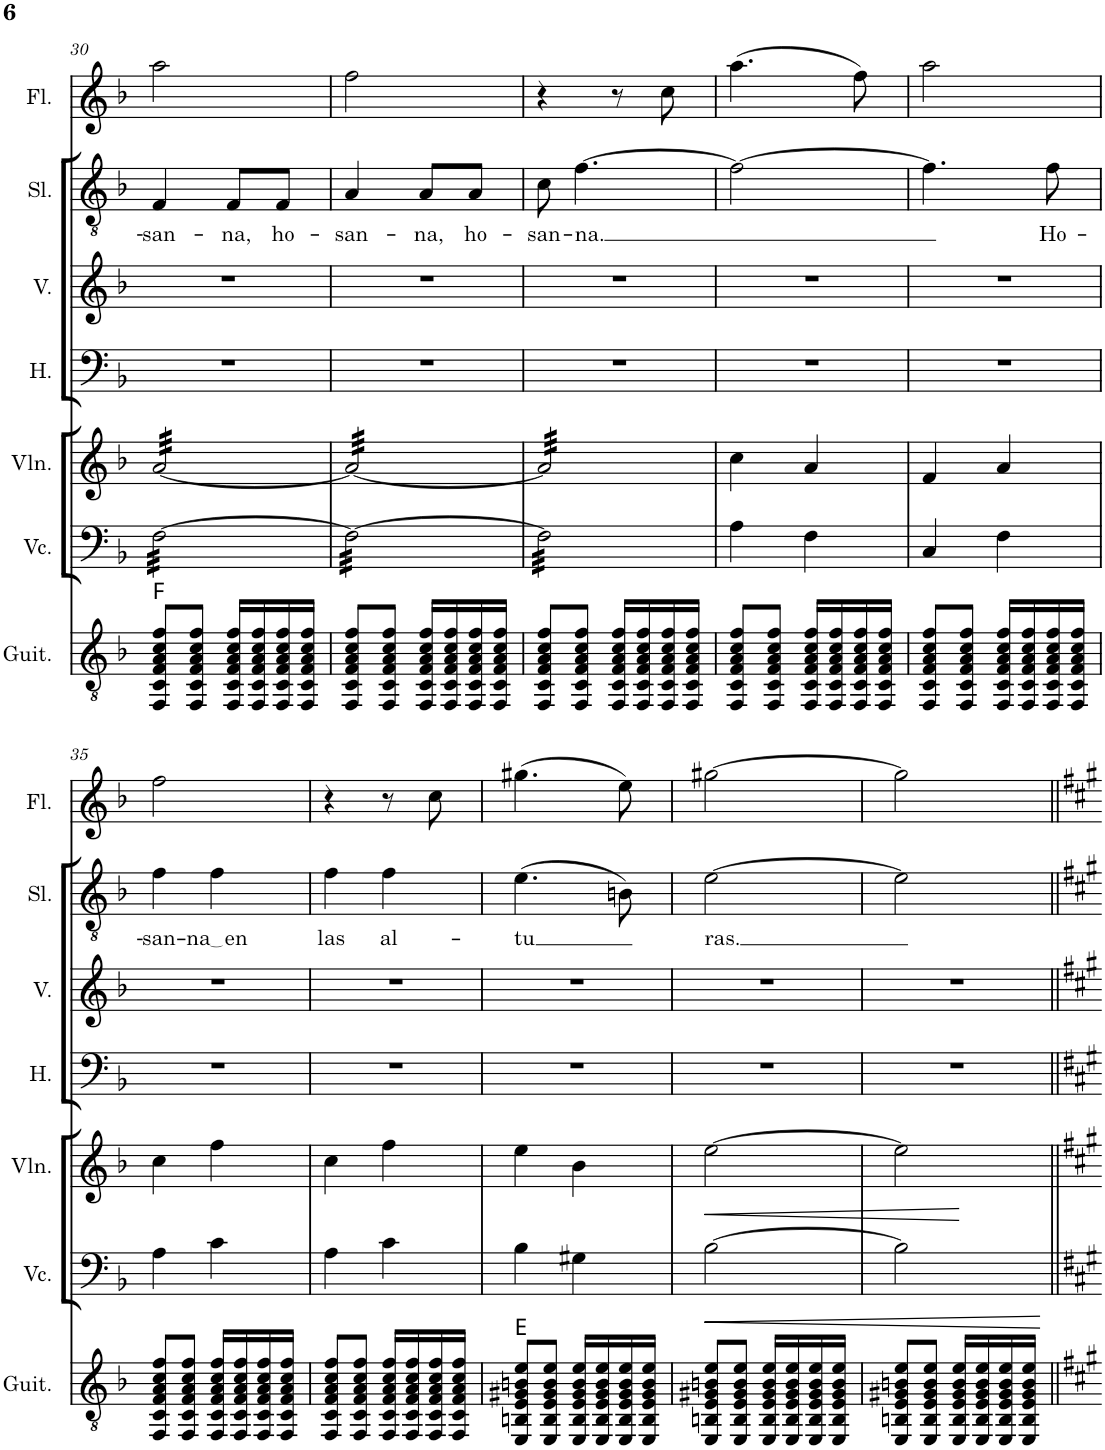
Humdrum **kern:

**kern	**harte	**kern	**dynam	**kern	**dynam	**kern	**kern	**kern	**text	**kern
*part7	*part7	*part6	*part6	*part5	*part5	*part4	*part3	*part2	*part2	*part1
*staff7	*	*staff6	*staff6	*staff5	*staff5	*staff4	*staff3	*staff2	*staff2	*staff1
*I"Guitarra clásica	*	*I"Violonchelo	*	*I"Violín	*	*I"Hombres	*I"Mujeres	*I"Solista	*	*I"Flauta
*I'Guit.	*	*I'Vc.	*	*I'Vln.	*	*I'H.	*	*I'Sl.	*	*I'Fl.
!!LO:PB:g=z
*clefGv2	*	*clefF4	*	*clefG2	*	*clefF4	*clefG2	*clefGv2	*	*clefG2
*	*	*	*	*	*	*	*	*Trd4c7	*	*
*k[b-]	*	*k[b-]	*	*k[b-]	*	*k[b-]	*k[b-]	*k[b-]	*	*k[b-]
*M2/4	*	*M2/4	*	*M2/4	*	*M2/4	*M2/4	*M2/4	*	*M2/4
=30	=30	=30	=30	=30	=30	=30	=30	=30	=30	=30
!	!	!	!	!	!	!	!	!	!LO:LY:b	!
*	*	*tremolo	*	*	*	*	*	*	*	*
*	*	*	*	*tremolo	*	*	*	*	*	*
8FF/ 8C/ 8F/ 8A/ 8c/ 8f/L	F:maj	[32F\LLL	.	[32a/LLL	.	2r	2r	4F/	-san-	2aa\
.	.	32F\	.	32a/	.	.	.	.	.	.
.	.	32F\	.	32a/	.	.	.	.	.	.
.	.	32F\	.	32a/	.	.	.	.	.	.
8FF/ 8C/ 8F/ 8A/ 8c/ 8f/J	.	32F\	.	32a/	.	.	.	.	.	.
.	.	32F\	.	32a/	.	.	.	.	.	.
.	.	32F\	.	32a/	.	.	.	.	.	.
.	.	32F\	.	32a/	.	.	.	.	.	.
!	!	!	!	!	!	!	!	!	!LO:LY:b	!
16FF/ 16C/ 16F/ 16A/ 16c/ 16f/LL	.	32F\	.	32a/	.	.	.	8F/L	-na,	.
.	.	32F\	.	32a/	.	.	.	.	.	.
16FF/ 16C/ 16F/ 16A/ 16c/ 16f/	.	32F\	.	32a/	.	.	.	.	.	.
.	.	32F\	.	32a/	.	.	.	.	.	.
!	!	!	!	!	!	!	!	!	!LO:LY:b	!
16FF/ 16C/ 16F/ 16A/ 16c/ 16f/	.	32F\	.	32a/	.	.	.	8F/J	ho-	.
.	.	32F\	.	32a/	.	.	.	.	.	.
16FF/ 16C/ 16F/ 16A/ 16c/ 16f/JJ	.	32F\	.	32a/	.	.	.	.	.	.
.	.	32F\JJJ	.	32a/JJJ	.	.	.	.	.	.
=31	=31	=31	=31	=31	=31	=31	=31	=31	=31	=31
!	!	!	!	!	!	!	!	!	!LO:LY:b	!
8FF/ 8C/ 8F/ 8A/ 8c/ 8f/L	.	32F\LLL	.	32a/LLL	.	2r	2r	4A/	-san-	2ff\
.	.	32F\	.	32a/	.	.	.	.	.	.
.	.	32F\	.	32a/	.	.	.	.	.	.
.	.	32F\	.	32a/	.	.	.	.	.	.
8FF/ 8C/ 8F/ 8A/ 8c/ 8f/J	.	32F\	.	32a/	.	.	.	.	.	.
.	.	32F\	.	32a/	.	.	.	.	.	.
.	.	32F\	.	32a/	.	.	.	.	.	.
.	.	32F\	.	32a/	.	.	.	.	.	.
!	!	!	!	!	!	!	!	!	!LO:LY:b	!
16FF/ 16C/ 16F/ 16A/ 16c/ 16f/LL	.	32F\	.	32a/	.	.	.	8A/L	-na,	.
.	.	32F\	.	32a/	.	.	.	.	.	.
16FF/ 16C/ 16F/ 16A/ 16c/ 16f/	.	32F\	.	32a/	.	.	.	.	.	.
.	.	32F\	.	32a/	.	.	.	.	.	.
!	!	!	!	!	!	!	!	!	!LO:LY:b	!
16FF/ 16C/ 16F/ 16A/ 16c/ 16f/	.	32F\	.	32a/	.	.	.	8A/J	ho-	.
.	.	32F\	.	32a/	.	.	.	.	.	.
16FF/ 16C/ 16F/ 16A/ 16c/ 16f/JJ	.	32F\	.	32a/	.	.	.	.	.	.
.	.	32F\JJJ	.	32a/JJJ	.	.	.	.	.	.
=32	=32	=32	=32	=32	=32	=32	=32	=32	=32	=32
!	!	!	!	!	!	!	!	!	!LO:LY:b	!
8FF/ 8C/ 8F/ 8A/ 8c/ 8f/L	.	32F\]LLL	.	32a/]LLL	.	2r	2r	8c\	-san-	4r
.	.	32F\	.	32a/	.	.	.	.	.	.
.	.	32F\	.	32a/	.	.	.	.	.	.
.	.	32F\	.	32a/	.	.	.	.	.	.
!	!	!	!	!	!	!	!	!	!LO:LY:b	!
8FF/ 8C/ 8F/ 8A/ 8c/ 8f/J	.	32F\	.	32a/	.	.	.	[4.f\	-na.	.
.	.	32F\	.	32a/	.	.	.	.	.	.
.	.	32F\	.	32a/	.	.	.	.	.	.
.	.	32F\	.	32a/	.	.	.	.	.	.
16FF/ 16C/ 16F/ 16A/ 16c/ 16f/LL	.	32F\	.	32a/	.	.	.	.	.	8r
.	.	32F\	.	32a/	.	.	.	.	.	.
16FF/ 16C/ 16F/ 16A/ 16c/ 16f/	.	32F\	.	32a/	.	.	.	.	.	.
.	.	32F\	.	32a/	.	.	.	.	.	.
16FF/ 16C/ 16F/ 16A/ 16c/ 16f/	.	32F\	.	32a/	.	.	.	.	.	8cc\
.	.	32F\	.	32a/	.	.	.	.	.	.
16FF/ 16C/ 16F/ 16A/ 16c/ 16f/JJ	.	32F\	.	32a/	.	.	.	.	.	.
.	.	32F\JJJ	.	32a/JJJ	.	.	.	.	.	.
*	*	*	*	*Xtremolo	*	*	*	*	*	*
*	*	*Xtremolo	*	*	*	*	*	*	*	*
=33	=33	=33	=33	=33	=33	=33	=33	=33	=33	=33
8FF/ 8C/ 8F/ 8A/ 8c/ 8f/L	.	4A\	.	4cc\	.	2r	2r	2f\_	.	(4.aa\
8FF/ 8C/ 8F/ 8A/ 8c/ 8f/J	.	.	.	.	.	.	.	.	.	.
16FF/ 16C/ 16F/ 16A/ 16c/ 16f/LL	.	4F\	.	4a/	.	.	.	.	.	.
16FF/ 16C/ 16F/ 16A/ 16c/ 16f/	.	.	.	.	.	.	.	.	.	.
16FF/ 16C/ 16F/ 16A/ 16c/ 16f/	.	.	.	.	.	.	.	.	.	8ff\)
16FF/ 16C/ 16F/ 16A/ 16c/ 16f/JJ	.	.	.	.	.	.	.	.	.	.
=34	=34	=34	=34	=34	=34	=34	=34	=34	=34	=34
8FF/ 8C/ 8F/ 8A/ 8c/ 8f/L	.	4C/	.	4f/	.	2r	2r	4.f\]	.	2aa\
8FF/ 8C/ 8F/ 8A/ 8c/ 8f/J	.	.	.	.	.	.	.	.	.	.
16FF/ 16C/ 16F/ 16A/ 16c/ 16f/LL	.	4F\	.	4a/	.	.	.	.	.	.
16FF/ 16C/ 16F/ 16A/ 16c/ 16f/	.	.	.	.	.	.	.	.	.	.
!	!	!	!	!	!	!	!	!	!LO:LY:b	!
16FF/ 16C/ 16F/ 16A/ 16c/ 16f/	.	.	.	.	.	.	.	8f\	Ho-	.
16FF/ 16C/ 16F/ 16A/ 16c/ 16f/JJ	.	.	.	.	.	.	.	.	.	.
!!LO:LB:g=z
=35	=35	=35	=35	=35	=35	=35	=35	=35	=35	=35
!	!	!	!	!	!	!	!	!	!LO:LY:b	!
8FF/ 8C/ 8F/ 8A/ 8c/ 8f/L	.	4A\	.	4cc\	.	2r	2r	4f\	-san-	2ff\
8FF/ 8C/ 8F/ 8A/ 8c/ 8f/J	.	.	.	.	.	.	.	.	.	.
!	!	!	!	!	!	!	!	!	!LO:LY:b	!
16FF/ 16C/ 16F/ 16A/ 16c/ 16f/LL	.	4c\	.	4ff\	.	.	.	4f\	na en	.
16FF/ 16C/ 16F/ 16A/ 16c/ 16f/	.	.	.	.	.	.	.	.	.	.
16FF/ 16C/ 16F/ 16A/ 16c/ 16f/	.	.	.	.	.	.	.	.	.	.
16FF/ 16C/ 16F/ 16A/ 16c/ 16f/JJ	.	.	.	.	.	.	.	.	.	.
=36	=36	=36	=36	=36	=36	=36	=36	=36	=36	=36
!	!	!	!	!	!	!	!	!	!LO:LY:b	!
8FF/ 8C/ 8F/ 8A/ 8c/ 8f/L	.	4A\	.	4cc\	.	2r	2r	4f\	las	4r
8FF/ 8C/ 8F/ 8A/ 8c/ 8f/J	.	.	.	.	.	.	.	.	.	.
!	!	!	!	!	!	!	!	!	!LO:LY:b	!
16FF/ 16C/ 16F/ 16A/ 16c/ 16f/LL	.	4c\	.	4ff\	.	.	.	4f\	al-	8r
16FF/ 16C/ 16F/ 16A/ 16c/ 16f/	.	.	.	.	.	.	.	.	.	.
16FF/ 16C/ 16F/ 16A/ 16c/ 16f/	.	.	.	.	.	.	.	.	.	8cc\
16FF/ 16C/ 16F/ 16A/ 16c/ 16f/JJ	.	.	.	.	.	.	.	.	.	.
=37	=37	=37	=37	=37	=37	=37	=37	=37	=37	=37
!	!	!	!	!	!	!	!	!	!LO:LY:b	!
8EE/ 8BBn/ 8E/ 8G#X/ 8Bn/ 8e/L	E:maj	4B-\	.	4ee\	.	2r	2r	(4.e\	-tu	(4.gg#X\
8EE/ 8BB/ 8E/ 8G#/ 8B/ 8e/J	.	.	.	.	.	.	.	.	.	.
16EE/ 16BB/ 16E/ 16G#/ 16B/ 16e/LL	.	4G#X\	.	4b-\	.	.	.	.	.	.
16EE/ 16BB/ 16E/ 16G#/ 16B/ 16e/	.	.	.	.	.	.	.	.	.	.
16EE/ 16BB/ 16E/ 16G#/ 16B/ 16e/	.	.	.	.	.	.	.	8Bn\)	.	8ee\)
16EE/ 16BB/ 16E/ 16G#/ 16B/ 16e/JJ	.	.	.	.	.	.	.	.	.	.
=38	=38	=38	=38	=38	=38	=38	=38	=38	=38	=38
!	!	!	!LO:HP:b	!	!LO:HP:b	!	!	!	!LO:LY:b	!
8EE/ 8BBn/ 8E/ 8G#X/ 8Bn/ 8e/L	.	[2B-\	<	[2ee\	<	2r	2r	[2e\	ras.	[2gg#X\
8EE/ 8BB/ 8E/ 8G#/ 8B/ 8e/J	.	.	.	.	.	.	.	.	.	.
16EE/ 16BB/ 16E/ 16G#/ 16B/ 16e/LL	.	.	.	.	.	.	.	.	.	.
16EE/ 16BB/ 16E/ 16G#/ 16B/ 16e/	.	.	.	.	.	.	.	.	.	.
16EE/ 16BB/ 16E/ 16G#/ 16B/ 16e/	.	.	.	.	.	.	.	.	.	.
16EE/ 16BB/ 16E/ 16G#/ 16B/ 16e/JJ	.	.	.	.	.	.	.	.	.	.
=39	=39	=39	=39	=39	=39	=39	=39	=39	=39	=39
8EE/ 8BBn/ 8E/ 8G#X/ 8Bn/ 8e/L	.	2B-\]	.	2ee\]	.	2r	2r	2e\]	.	2gg#\]
8EE/ 8BB/ 8E/ 8G#/ 8B/ 8e/J	.	.	.	.	.	.	.	.	.	.
16EE/ 16BB/ 16E/ 16G#/ 16B/ 16e/LL	.	.	.	.	.	.	.	.	.	.
16EE/ 16BB/ 16E/ 16G#/ 16B/ 16e/	.	.	.	.	.	.	.	.	.	.
16EE/ 16BB/ 16E/ 16G#/ 16B/ 16e/	.	.	.	.	.	.	.	.	.	.
16EE/ 16BB/ 16E/ 16G#/ 16B/ 16e/JJ	.	.	.	.	.	.	.	.	.	.
.	.	.	[	.	[	.	.	.	.	.
=||	=||	=||	=||	=||	=||	=||	=||	=||	=||	=||
*-	*-	*-	*-	*-	*-	*-	*-	*-	*-	*-
